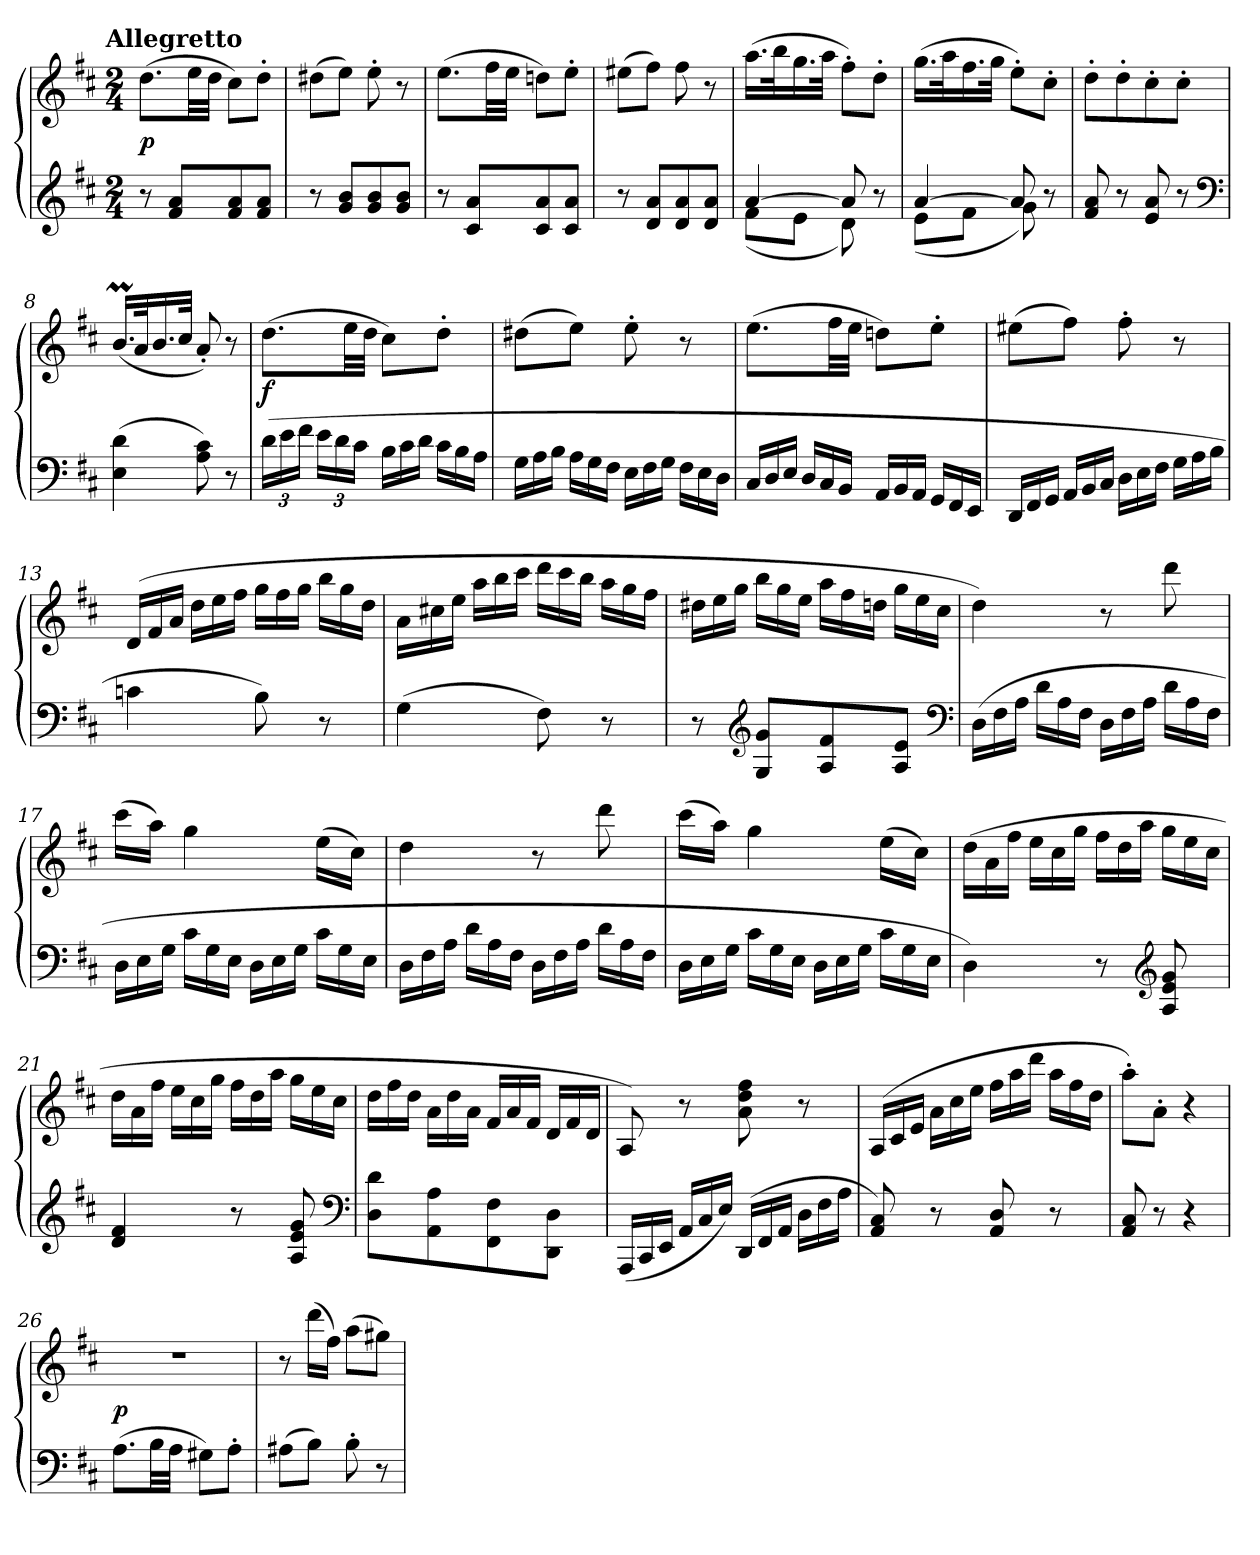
**kern	**kern	**dynam
*part1	*part1	*part1
*staff2	*staff1	*staff1/2
*clefG2	*clefG2	*
*k[f#c#]	*k[f#c#]	*
*D:	*D:	*
!!LO:TX:omd:t=Allegretto
*M2/4	*M2/4	*
*MM104	*MM104	*
=1	=1	=1
8r	(8.ddL	p
8f# 8aL	.	.
.	32eeLL	.
.	32ddJJJ	.
8f# 8a	8cc#L)	.
8f# 8aJ	8dd'J	.
=2	=2	=2
8r	(8dd#XL	.
8g 8bL	8eeJ)	.
8g 8b	8ee'	.
8g 8bJ	8r	.
=3	=3	=3
8r	(8.eeL	.
8c# 8aL	.	.
.	32ff#LL	.
.	32eeJJJ	.
8c# 8a	8ddnL)	.
8c# 8aJ	8ee'J	.
=4	=4	=4
8r	(8ee#XL	.
8d 8aL	8ff#J)	.
8d 8a	8ff#	.
8d 8aJ	8r	.
=5	=5	=5
*^	*	*
[4a	(8f#L	(16.aaLL	.
.	.	32bbK	.
.	8eJ	16.gg	.
.	.	32aaJJk	.
8a]	8d)	8ff#'L)	.
8r	8ryy	8dd'J	.
=6	=6	=6	=6
[4a	(8eL	(16.ggLL	.
.	.	32aaK	.
.	8f#J	16.ff#	.
.	.	32ggJJk	.
8a]	8g)	8ee'L)	.
8r	8ryy	8cc#'J	.
*v	*v	*	*
=7	=7	=7
8f# 8a	8dd'L	.
8r	8dd'	.
8e 8a	8cc#'	.
8r	8cc#'J	.
*clefF4	*	*
=8	=8	=8
(4E 4d	(16.bM/LL	.
.	32a/K	.
.	16.b/	.
.	32cc#/JJk	.
8A 8c#)	8a')	.
8r	8r	.
=9	=9	=9
(24dLL	(8.ddL	f
24e	.	.
24f#JJ	.	.
24eLL	.	.
24d	.	.
.	32eeLL	.
24c#JJ	.	.
.	32ddJJJ	.
*Xtuplet	*	*
24BLL	8cc#L)	.
24c#	.	.
24dJJ	.	.
24c#LL	8dd'J	.
24B	.	.
24AJJ	.	.
=10	=10	=10
24GLL	(8dd#XL	.
24A	.	.
24BJJ	.	.
24ALL	8eeJ)	.
24G	.	.
24F#JJ	.	.
24ELL	8ee'	.
24F#	.	.
24GJJ	.	.
24F#LL	8r	.
24E	.	.
24DJJ	.	.
=11	=11	=11
24C#/LL	(8.eeL	.
24D/	.	.
24E/JJ	.	.
24DLL	.	.
24C#	.	.
.	32ff#LL	.
24BBJJ	.	.
.	32eeJJJ	.
24AALL	8ddnL)	.
24BB	.	.
24AAJJ	.	.
24GGLL	8ee'J	.
24FF#	.	.
24EEJJ	.	.
=12	=12	=12
24DDLL	(8ee#XL	.
24FF#	.	.
24GGJJ	.	.
24AALL	8ff#J)	.
24BB	.	.
24C#JJ	.	.
24DLL	8ff#'	.
24E	.	.
24F#JJ	.	.
24GLL	8r	.
24A	.	.
24BJJ	.	.
=13	=13	=13
*	*Xtuplet	*
4cn	(>24dLL	.
.	24f#	.
.	24aJJ	.
.	24ddLL	.
.	24ee	.
.	24ff#JJ	.
8B)	24ggLL	.
.	24ff#	.
.	24ggJJ	.
8r	24bbLL	.
.	24gg	.
.	24ddJJ	.
=14	=14	=14
(4G	24aLL	.
.	24cc#X	.
.	24eeJJ	.
.	24aaLL	.
.	24bb	.
.	24ccc#JJ	.
8F#)	24dddLL	.
.	24ccc#	.
.	24bbJJ	.
8r	24aaLL	.
.	24gg	.
.	24ff#JJ	.
=15	=15	=15
8r	24dd#XLL	.
.	24ee	.
.	24ggJJ	.
*clefG2	*	*
8G 8gL	24bbLL	.
.	24gg	.
.	24eeJJ	.
8A 8f#	24aaLL	.
.	24ff#	.
.	24ddnJJ	.
8A 8eJ	24ggLL	.
.	24ee	.
.	24cc#JJ	.
*clefF4	*	*
=16	=16	=16
(24DLL	4dd)	.
24F#	.	.
24AJJ	.	.
24dLL	.	.
24A	.	.
24F#JJ	.	.
24DLL	8r	.
24F#	.	.
24AJJ	.	.
24dLL	8ddd	.
24A	.	.
24F#JJ	.	.
=17	=17	=17
24DLL	(16ccc#LL	.
24E	.	.
.	16aaJJ)	.
24GJJ	.	.
24c#LL	4gg	.
24G	.	.
24EJJ	.	.
24DLL	.	.
24E	.	.
24GJJ	.	.
24c#LL	(16eeLL	.
24G	.	.
.	16cc#JJ)	.
24EJJ	.	.
=18	=18	=18
24DLL	4dd	.
24F#	.	.
24AJJ	.	.
24dLL	.	.
24A	.	.
24F#JJ	.	.
24DLL	8r	.
24F#	.	.
24AJJ	.	.
24dLL	8ddd	.
24A	.	.
24F#JJ	.	.
=19	=19	=19
24DLL	(16ccc#LL	.
24E	.	.
.	16aaJJ)	.
24GJJ	.	.
24c#LL	4gg	.
24G	.	.
24EJJ	.	.
24DLL	.	.
24E	.	.
24GJJ	.	.
24c#LL	(16eeLL	.
24G	.	.
.	16cc#JJ)	.
24EJJ	.	.
=20	=20	=20
4D)	(>24ddLL	.
.	24a	.
.	24ff#JJ	.
.	24eeLL	.
.	24cc#	.
.	24ggJJ	.
8r	24ff#LL	.
.	24dd	.
.	24aaJJ	.
*clefG2	*	*
8A 8e 8g	24ggLL	.
.	24ee	.
.	24cc#JJ	.
=21	=21	=21
4d 4f#	24ddLL	.
.	24a	.
.	24ff#JJ	.
.	24eeLL	.
.	24cc#	.
.	24ggJJ	.
8r	24ff#LL	.
.	24dd	.
.	24aaJJ	.
8A 8e 8g	24ggLL	.
.	24ee	.
.	24cc#JJ	.
*clefF4	*	*
=22	=22	=22
8D\ 8d\L	24ddLL	.
.	24ff#	.
.	24ddJJ	.
8AA\ 8A\	24aLL	.
.	24dd	.
.	24aJJ	.
8FF#\ 8F#\	24f#LL	.
.	24a	.
.	24f#JJ	.
8DD\ 8D\J	24dLL	.
.	24f#	.
.	24dJJ	.
=23	=23	=23
(24AAALL	8A)	.
24CC#	.	.
24EEJJ	.	.
24AALL	8r	.
24C#	.	.
24EJJ)	.	.
(24DDLL	8a 8dd 8ff#	.
24FF#	.	.
24AAJJ	.	.
24DLL	8r	.
24F#	.	.
24AJJ	.	.
=24	=24	=24
8AA 8C#)	(24ALL	.
.	24c#	.
.	24eJJ	.
8r	24aLL	.
.	24cc#	.
.	24eeJJ	.
8AA 8D	24ff#LL	.
.	24aa	.
.	24dddJJ	.
8r	24aaLL	.
.	24ff#	.
.	24ddJJ	.
=25	=25	=25
8AA 8C#	8aa'L)	.
8r	8a'J	.
4r	4r	.
=26	=26	=26
(8.AL	2r	p
32BLL	.	.
32AJJJ	.	.
8G#XL)	.	.
8A'J	.	.
=27	=27	=27
(8A#XL	8r	.
8BJ)	(16dddLL	.
.	16ff#JJ)	.
8B'	(8aaL	.
8r	8gg#XJ)	.
=	=	=
*-	*-	*-
